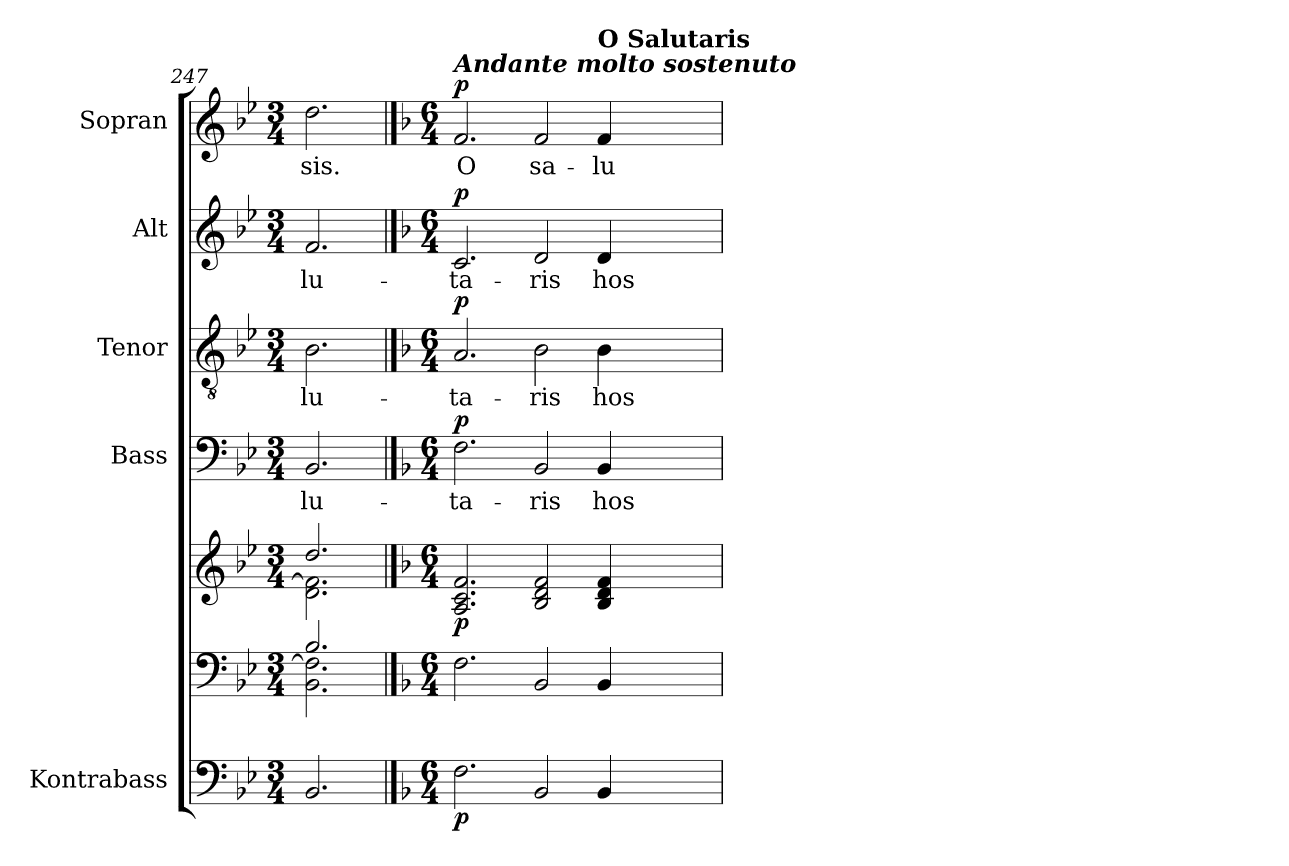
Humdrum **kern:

**kern	**dynam	**kern	**kern	**dynam	**kern	**text	**dynam	**kern	**text	**dynam	**kern	**text	**dynam	**kern	**text	**dynam
*part6	*part6	*part5	*part5	*part5	*part4	*part4	*part4	*part3	*part3	*part3	*part2	*part2	*part2	*part1	*part1	*part1
*staff7	*staff7	*staff6	*staff5	*staff5/6	*staff4	*staff4	*staff4	*staff3	*staff3	*staff3	*staff2	*staff2	*staff2	*staff1	*staff1	*staff1
*I"Kontrabass	*	*	*	*	*I"Bass	*	*	*I"Tenor	*	*	*I"Alt	*	*	*I"Sopran	*	*
*I'Kb.	*	*	*	*	*I'B.	*	*	*I'T.	*	*	*I'A.	*	*	*I'S.	*	*
*clefF4	*	*clefF4	*clefG2	*	*clefF4	*	*	*clefGv2	*	*	*clefG2	*	*	*clefG2	*	*
*ITrd7c12	*	*	*	*	*	*	*	*	*	*	*	*	*	*	*	*
*k[b-e-]	*	*k[b-e-]	*k[b-e-]	*	*k[b-e-]	*	*	*k[b-e-]	*	*	*k[b-e-]	*	*	*k[b-e-]	*	*
*B-:	*	*B-:	*B-:	*	*B-:	*	*	*B-:	*	*	*B-:	*	*	*B-:	*	*
*M3/4	*	*M3/4	*M3/4	*	*M3/4	*	*	*M3/4	*	*	*M3/4	*	*	*M3/4	*	*
=247	=247	=247	=247	=247	=247	=247	=247	=247	=247	=247	=247	=247	=247	=247	=247	=247
*	*	*^	*^	*	*	*	*	*	*	*	*	*	*	*	*	*
!	!	!	!	!	!	!	!	!LO:LY:b	!	!	!LO:LY:b	!	!	!LO:LY:b	!	!	!LO:LY:b	!
2.BBB-/	.	2.B-/	2.BB-\ 2.F\]	2.dd/	2.d\ 2.f\]	.	2.BB-/	-lu-	.	2.B-\	-lu-	.	2.f/	-lu-	.	2.dd\	-sis.	.
*	*	*v	*v	*	*	*	*	*	*	*	*	*	*	*	*	*	*	*
*	*	*	*v	*v	*	*	*	*	*	*	*	*	*	*	*	*	*
!!LO:LB:g=z
==248	==248	==248	==248	==248	==248	==248	==248	==248	==248	==248	==248	==248	==248	==248	==248	==248
*k[b-]	*	*k[b-]	*k[b-]	*	*k[b-]	*	*	*k[b-]	*	*	*k[b-]	*	*	*k[b-]	*	*
*F:	*	*F:	*F:	*	*F:	*	*	*F:	*	*	*F:	*	*	*F:	*	*
*M6/4	*	*M6/4	*M6/4	*	*M6/4	*	*	*M6/4	*	*	*M6/4	*	*	*M6/4	*	*
*	*	*^	*^	*	*	*	*	*	*	*	*	*	*	*	*	*
!	!	!	!	!	!	!	!	!	!	!	!	!	!	!	!	!LO:TX:a:Bi:t=Andante molto sostenuto	!	!
!	!LO:DY:b	!	!	!	!	!LO:DY:b	!	!LO:LY:b	!LO:DY:a	!	!LO:LY:b	!LO:DY:a	!	!LO:LY:b	!LO:DY:a	!	!LO:LY:b	!LO:DY:a
*	*	*v	*v	*	*	*	*	*	*	*	*	*	*	*	*	*	*	*
*	*	*	*v	*v	*	*	*	*	*	*	*	*	*	*	*	*	*
2.FF\	p	2.F\	2.A/ 2.c/ 2.f/	p	2.F\	-ta-	p	2.A/	-ta-	p	2.c/	-ta-	p	2.f/	O	p
!	!	!	!	!	!	!LO:LY:b	!	!	!LO:LY:b	!	!	!LO:LY:b	!	!	!LO:LY:b	!
2BBB-/	.	2BB-/	2B-/ 2d/ 2f/	.	2BB-/	-ris	.	2B-\	-ris	.	2d/	-ris	.	2f/	sa-	.
!	!	!	!	!	!	!	!	!	!	!	!	!	!	!LO:TX:a:B:t=O Salutaris	!	!
!	!	!	!	!	!	!LO:LY:b	!	!	!LO:LY:b	!	!	!LO:LY:b	!	!	!LO:LY:b	!
4BBB-/	.	4BB-/	4B-/ 4d/ 4f/	.	4BB-/	hos-	.	4B-\	hos-	.	4d/	hos-	.	4f/	-lu-	.
=	=	=	=	=	=	=	=	=	=	=	=	=	=	=	=	=
*-	*-	*-	*-	*-	*-	*-	*-	*-	*-	*-	*-	*-	*-	*-	*-	*-
